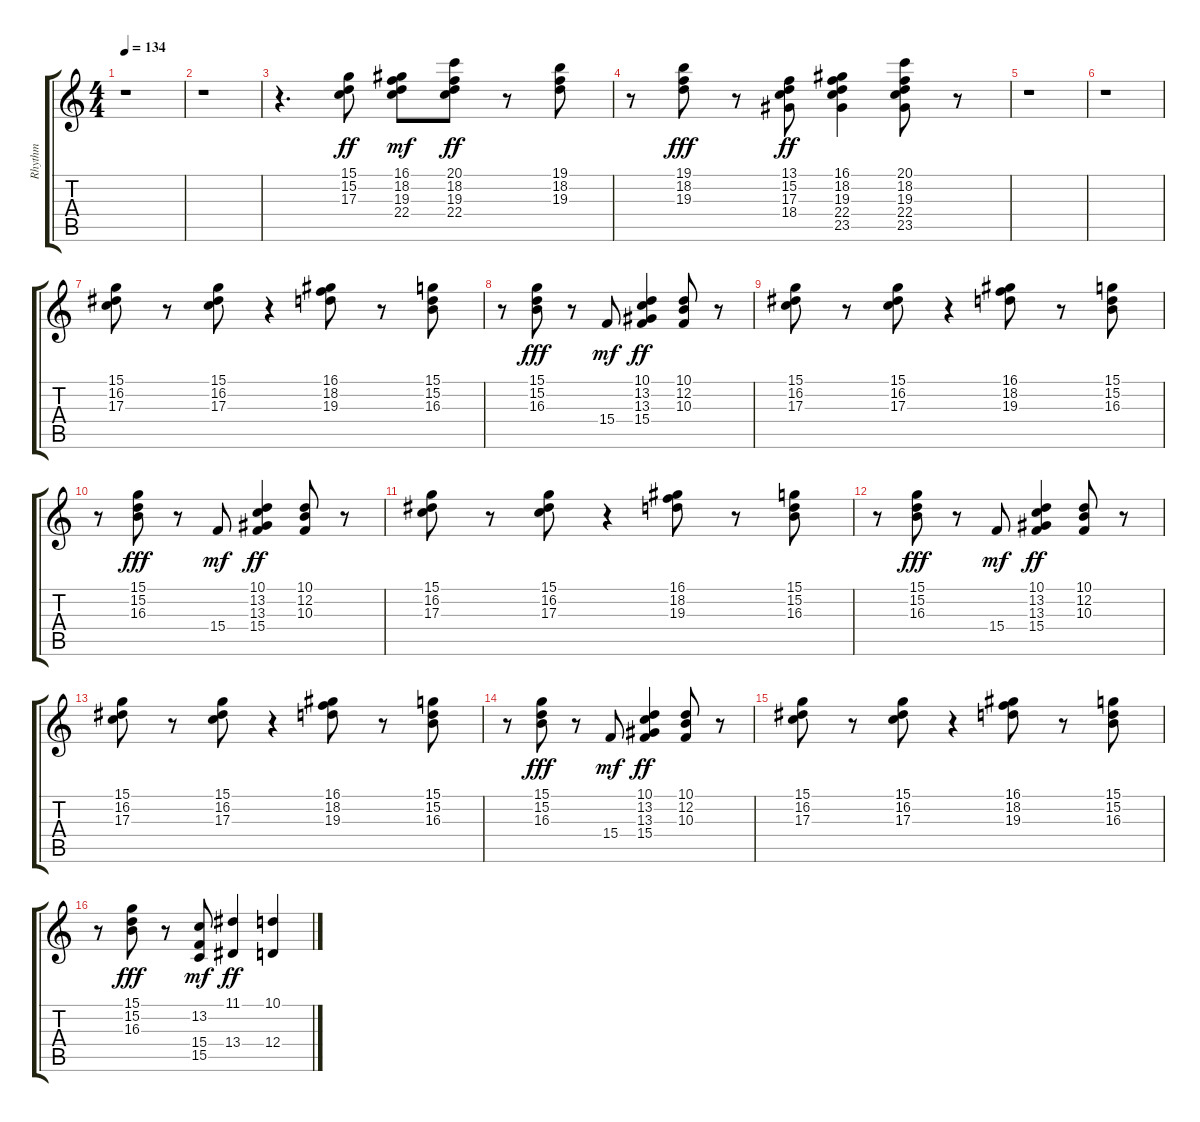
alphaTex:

\track ("Rhythm" "Rhythm") {instrument brasssection}
\staff {score tabs}
\tuning (E4 B3 G3 D3 A2 E2) {hide}
\ts (4 4)
\tempo 134
\clef g2
\ks c
r.1{dy ff} |
r.1 |
r.4{d} (15.1 15.2 17.3).8 (16.1 18.2 19.3 22.4).8{dy mf} (20.1 18.2 19.3 22.4).8{dy ff} r.8 (19.1 18.2 19.3).8 |
r.8 (19.1 18.2 19.3).8{dy fff} r.8 (13.1 15.2 17.3 18.4).8{dy ff} (16.1 18.2 19.3 22.4 23.5).4 (20.1 18.2 19.3 22.4 23.5).8 r.8 |
r.1 |
r.1 |
(15.1 16.2 17.3).8 r.8 (15.1 16.2 17.3).8 r.4 (16.1 18.2 19.3).8 r.8 (15.1 15.2 16.3).8 |
r.8 (15.1 15.2 16.3).8{dy fff} r.8 15.4.8{dy mf} (10.1 13.2 13.3 15.4).4{dy ff} (10.1 12.2 10.3).8 r.8 |
(15.1 16.2 17.3).8 r.8 (15.1 16.2 17.3).8 r.4 (16.1 18.2 19.3).8 r.8 (15.1 15.2 16.3).8 |
r.8 (15.1 15.2 16.3).8{dy fff} r.8 15.4.8{dy mf} (10.1 13.2 13.3 15.4).4{dy ff} (10.1 12.2 10.3).8 r.8 |
(15.1 16.2 17.3).8 r.8 (15.1 16.2 17.3).8 r.4 (16.1 18.2 19.3).8 r.8 (15.1 15.2 16.3).8 |
r.8 (15.1 15.2 16.3).8{dy fff} r.8 15.4.8{dy mf} (10.1 13.2 13.3 15.4).4{dy ff} (10.1 12.2 10.3).8 r.8 |
(15.1 16.2 17.3).8 r.8 (15.1 16.2 17.3).8 r.4 (16.1 18.2 19.3).8 r.8 (15.1 15.2 16.3).8 |
r.8 (15.1 15.2 16.3).8{dy fff} r.8 15.4.8{dy mf} (10.1 13.2 13.3 15.4).4{dy ff} (10.1 12.2 10.3).8 r.8 |
(15.1 16.2 17.3).8 r.8 (15.1 16.2 17.3).8 r.4 (16.1 18.2 19.3).8 r.8 (15.1 15.2 16.3).8 |
r.8 (15.1 15.2 16.3).8{dy fff} r.8 (13.2 15.4 15.5).8{dy mf} (11.1 13.4).4{dy ff} (10.1 12.4).4
